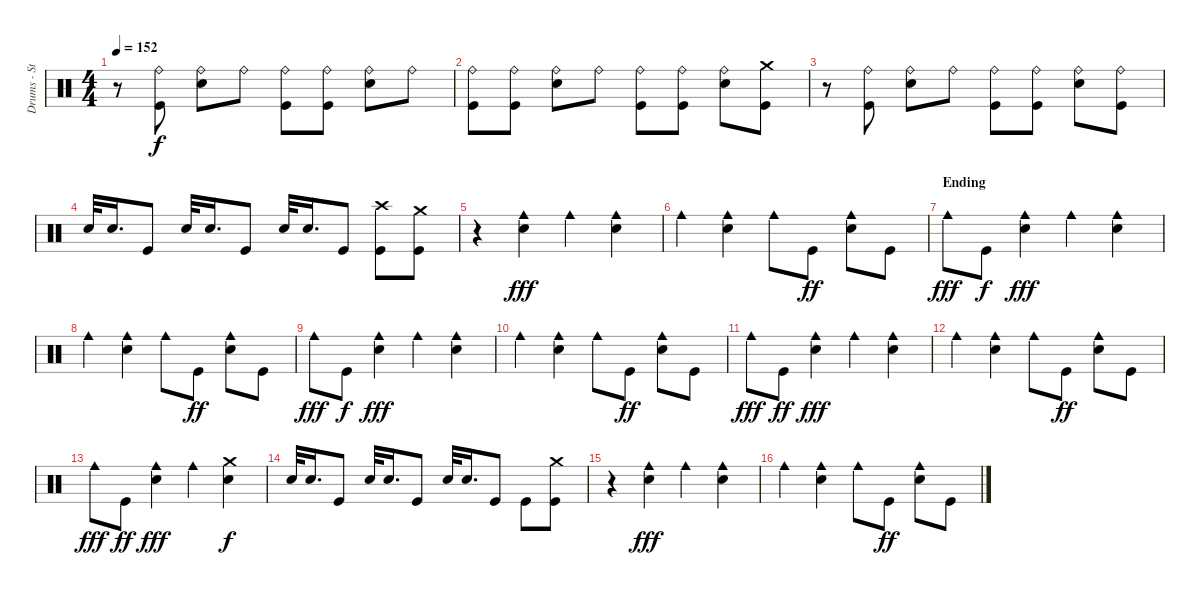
\track ("Drums - Steven Adler" "Drums - St") {instrument percussion}
\staff {score}
\articulation defaults
\ts (4 4)
\tempo 152
\clef neutral
\ks c
r.8{dy f} ("Ride (bell)" "Kick (hit)").8 ("Ride (bell)" "Snare (hit) 2").8 "Ride (bell)".8 ("Ride (bell)" "Kick (hit)").8 ("Ride (bell)" "Kick (hit)").8 ("Ride (bell)" "Snare (hit) 2").8 "Ride (bell)".8 |
("Ride (bell)" "Kick (hit)").8 ("Ride (bell)" "Kick (hit)").8 ("Ride (bell)" "Snare (hit) 2").8 "Ride (bell)".8 ("Ride (bell)" "Kick (hit)").8 ("Ride (bell)" "Kick (hit)").8 ("Ride (bell)" "Snare (hit) 2").8 ("Crash medium (hit)" "Kick (hit)").8 |
r.8 ("Ride (bell)" "Kick (hit)").8 ("Ride (bell)" "Snare (hit) 2").8 "Ride (bell)".8 ("Ride (bell)" "Kick (hit)").8 ("Ride (bell)" "Kick (hit)").8 ("Ride (bell)" "Snare (hit) 2").8 ("Ride (bell)" "Kick (hit)").8 |
"Snare (hit) 2".32 "Snare (hit) 2".16{d} "Kick (hit)".8 "Snare (hit) 2".32 "Snare (hit) 2".16{d} "Kick (hit)".8 "Snare (hit) 2".32 "Snare (hit) 2".16{d} "Kick (hit)".8 ("Crash high (hit)" "Kick (hit)").8 ("Crash medium (hit)" "Kick (hit)").8 |
r.4 ("Cowbell medium (hit)" "Snare (hit) 2").4{dy fff} "Cowbell medium (hit)".4 ("Cowbell medium (hit)" "Snare (hit) 2").4 |
"Cowbell medium (hit)".4 ("Cowbell medium (hit)" "Snare (hit) 2").4 "Cowbell medium (hit)".8 "Kick (hit)".8{dy ff} ("Cowbell medium (hit)" "Snare (hit) 2").8 "Kick (hit)".8 |
\section ("" "Ending")
"Cowbell medium (hit)".8{dy fff} "Kick (hit)".8{dy f} ("Cowbell medium (hit)" "Snare (hit) 2").4{dy fff} "Cowbell medium (hit)".4 ("Cowbell medium (hit)" "Snare (hit) 2").4 |
"Cowbell medium (hit)".4 ("Cowbell medium (hit)" "Snare (hit) 2").4 "Cowbell medium (hit)".8 "Kick (hit)".8{dy ff} ("Cowbell medium (hit)" "Snare (hit) 2").8 "Kick (hit)".8 |
"Cowbell medium (hit)".8{dy fff} "Kick (hit)".8{dy f} ("Cowbell medium (hit)" "Snare (hit) 2").4{dy fff} "Cowbell medium (hit)".4 ("Cowbell medium (hit)" "Snare (hit) 2").4 |
"Cowbell medium (hit)".4 ("Cowbell medium (hit)" "Snare (hit) 2").4 "Cowbell medium (hit)".8 "Kick (hit)".8{dy ff} ("Cowbell medium (hit)" "Snare (hit) 2").8 "Kick (hit)".8 |
"Cowbell medium (hit)".8{dy fff} "Kick (hit)".8{dy ff} ("Cowbell medium (hit)" "Snare (hit) 2").4{dy fff} "Cowbell medium (hit)".4 ("Cowbell medium (hit)" "Snare (hit) 2").4 |
"Cowbell medium (hit)".4 ("Cowbell medium (hit)" "Snare (hit) 2").4 "Cowbell medium (hit)".8 "Kick (hit)".8{dy ff} ("Cowbell medium (hit)" "Snare (hit) 2").8 "Kick (hit)".8 |
"Cowbell medium (hit)".8{dy fff} "Kick (hit)".8{dy ff} ("Cowbell medium (hit)" "Snare (hit) 2").4{dy fff} "Cowbell medium (hit)".4 ("Crash medium (hit)" "Snare (hit) 2").4{dy f} |
"Snare (hit) 2".32 "Snare (hit) 2".16{d} "Kick (hit)".8 "Snare (hit) 2".32 "Snare (hit) 2".16{d} "Kick (hit)".8 "Snare (hit) 2".32 "Snare (hit) 2".16{d} "Kick (hit)".8 "Kick (hit)".8 ("Crash medium (hit)" "Kick (hit)").8 |
r.4 ("Cowbell medium (hit)" "Snare (hit) 2").4{dy fff} "Cowbell medium (hit)".4 ("Cowbell medium (hit)" "Snare (hit) 2").4 |
"Cowbell medium (hit)".4 ("Cowbell medium (hit)" "Snare (hit) 2").4 "Cowbell medium (hit)".8 "Kick (hit)".8{dy ff} ("Cowbell medium (hit)" "Snare (hit) 2").8 "Kick (hit)".8
